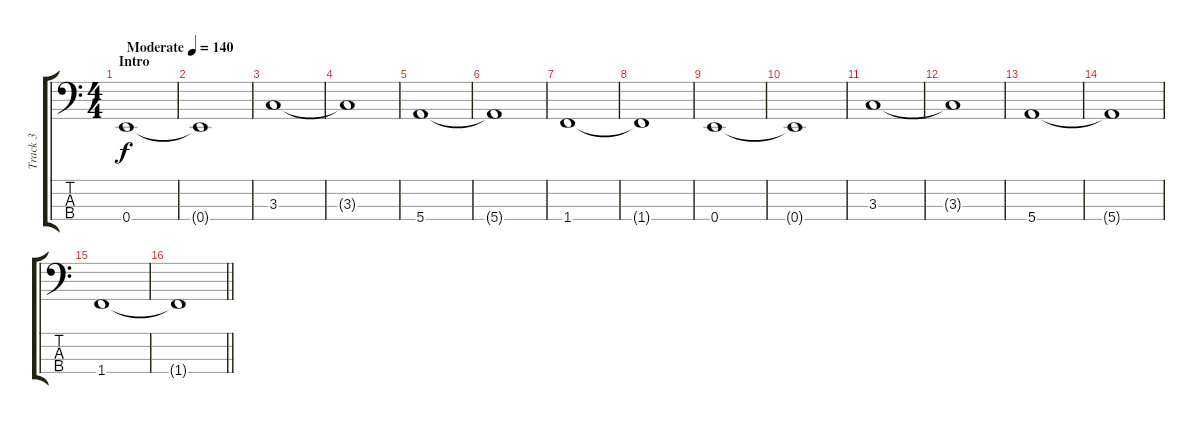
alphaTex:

\track ("Track 3" "Track 3") {instrument electricbasspick}
\staff {score tabs}
\tuning (G2 D2 A1 E1) {hide}
\ts (4 4)
\section ("" "Intro")
\tempo (140 "Moderate")
\clef f4
\ks c
0.4.1{dy f instrument electricbasspick} |
0.4{t}.1 |
3.3.1 |
3.3{t}.1 |
5.4.1 |
5.4{t}.1 |
1.4.1 |
1.4{t}.1 |
0.4.1 |
0.4{t}.1 |
3.3.1 |
3.3{t}.1 |
5.4.1 |
5.4{t}.1 |
1.4.1 |
\barLineRight lightlight
1.4{t}.1
